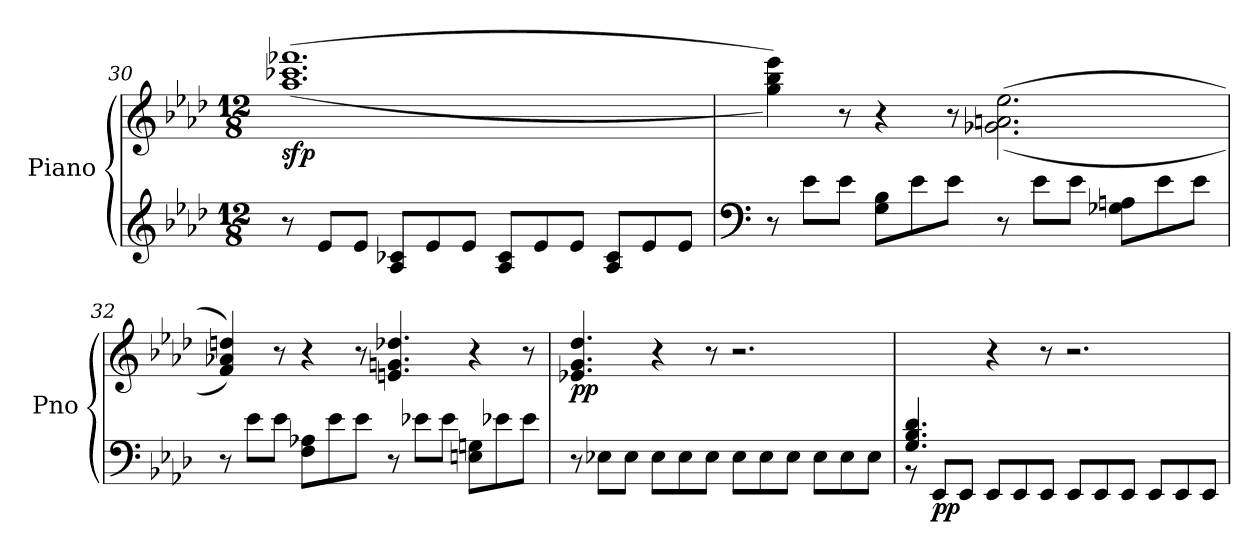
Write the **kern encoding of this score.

**kern	**kern	**dynam
*part1	*part1	*part1
*staff2	*staff1	*staff1/2
*I"Piano	*	*
*I'Pno	*	*
*clefG2	*clefG2	*
*k[b-e-a-d-]	*k[b-e-a-d-]	*
*M12/8	*M12/8	*
=30	=30	=30
!	!	!LO:DY:b
8r	((1.aa- 1.ccc-X 1.fff-X	sfp
8e-/L	.	.
8e-/J	.	.
8A-/ 8c-X/L	.	.
8e-/	.	.
8e-/J	.	.
8A-/ 8c-/L	.	.
8e-/	.	.
8e-/J	.	.
8A-/ 8c-/L	.	.
8e-/	.	.
8e-/J	.	.
!!LO:PB:g=z
=31	=31	=31
*clefF4	*	*
8r	4gg\ 4bb-\ 4eee-\))	.
8e-\L	.	.
8e-\J	8r	.
8G\ 8B-\L	4r	.
8e-\	.	.
8e-\J	8r	.
8r	((2.g-X\ 2.an\ 2.ee-\	.
8e-\L	.	.
8e-\J	.	.
8G-X\ 8An\L	.	.
8e-\	.	.
8e-\J	.	.
=32	=32	=32
8r	4f/ 4a-X/ 4ddn/))	.
8e-\L	.	.
8e-\J	8r	.
8F\ 8A-X\L	4r	.
8e-\	.	.
8e-\J	8r	.
8r	4.en/ 4.gn/ 4.dd-X/	.
8e-X\L	.	.
8e-\J	.	.
8En\ 8Gn\L	4r	.
8e-X\	.	.
8e-\J	8r	.
=33	=33	=33
!	!	!LO:DY:b
8r	4.e-X/ 4.g/ 4.dd-/	pp
8E-X\L	.	.
8E-\J	.	.
8E-\L	4r	.
8E-\	.	.
8E-\J	8r	.
8E-\L	2.r	.
8E-\	.	.
8E-\J	.	.
8E-\L	.	.
8E-\	.	.
8E-\J	.	.
!!LO:LB:g=z
=34	=34	=34
*^	*	*
4.G/ 4.B-/ 4.d-/	8rBB	4.ryy	.
!	!	!	!LO:DY:b=2
.	8EE-/L	.	pp
.	8EE-/J	.	.
1ryy	8EE-/L	4r	.
.	8EE-/	.	.
.	8EE-/J	8r	.
.	8EE-/L	2.r	.
.	8EE-/	.	.
.	8EE-/J	.	.
.	8EE-/L	.	.
.	8EE-/	.	.
8ryy	8EE-/J	.	.
*v	*v	*	*
=	=	=
*-	*-	*-
